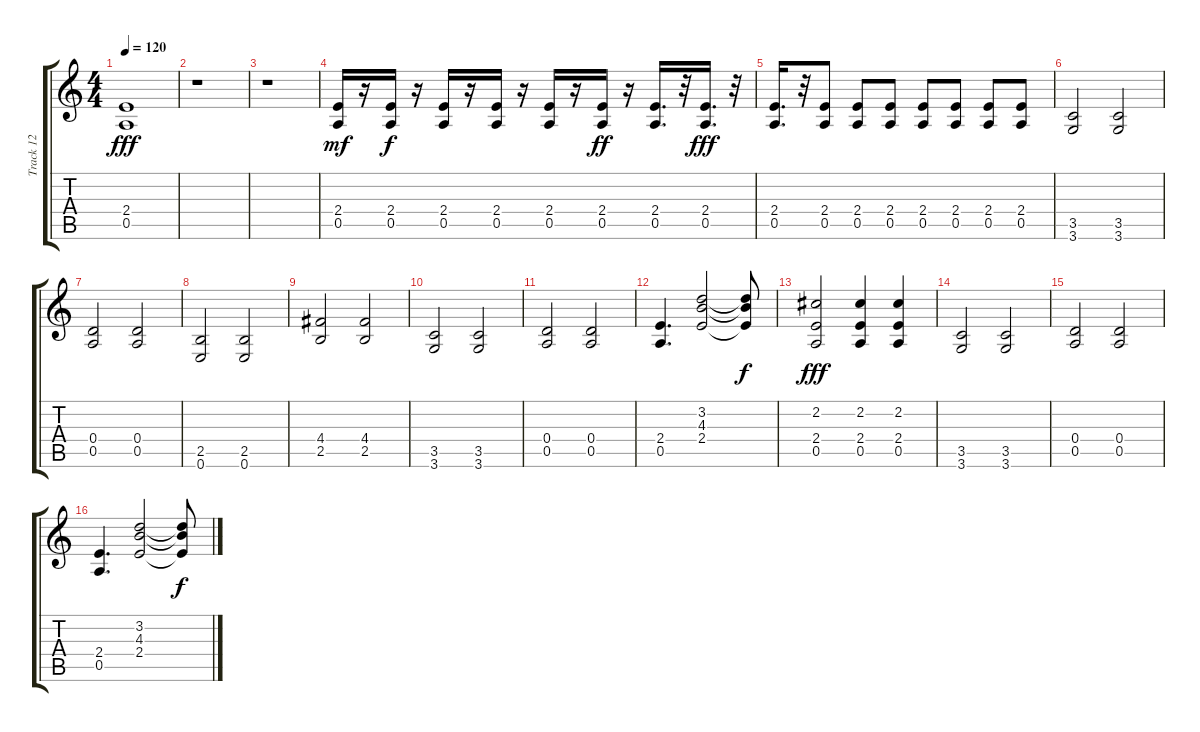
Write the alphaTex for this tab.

\track ("Track 12" "Track 12") {instrument distortionguitar}
\staff {score tabs}
\tuning (E4 B3 G3 D3 A2 E2) {hide}
\ts (4 4)
\tempo 120
\clef g2
\ks c
(2.4 0.5).1{dy fff} |
r.1 |
r.1 |
(2.4 0.5).16{dy mf} r.16 (2.4 0.5).16{dy f} r.16 (2.4 0.5).16 r.16 (2.4 0.5).16 r.16 (2.4 0.5).16 r.16 (2.4 0.5).16{dy ff} r.16 (2.4 0.5).16{d} r.32 (2.4 0.5).16{d dy fff} r.32 |
(2.4 0.5).16{d} r.32 (2.4 0.5).8 (2.4 0.5).8 (2.4 0.5).8 (2.4 0.5).8 (2.4 0.5).8 (2.4 0.5).8 (2.4 0.5).8 |
(3.5 3.6).2 (3.5 3.6).2 |
(0.4 0.5).2 (0.4 0.5).2 |
(2.5 0.6).2 (2.5 0.6).2 |
(4.4 2.5).2 (4.4 2.5).2 |
(3.5 3.6).2 (3.5 3.6).2 |
(0.4 0.5).2 (0.4 0.5).2 |
(2.4 0.5).4{d} (3.2 4.3 2.4).2 (3.2{t} 4.3{t} 2.4{t}).8{dy f} |
(2.2 2.4 0.5).2{dy fff} (2.2 2.4 0.5).4 (2.2 2.4 0.5).4 |
(3.5 3.6).2 (3.5 3.6).2 |
(0.4 0.5).2 (0.4 0.5).2 |
(2.4 0.5).4{d} (3.2 4.3 2.4).2 (3.2{t} 4.3{t} 2.4{t}).8{dy f}
